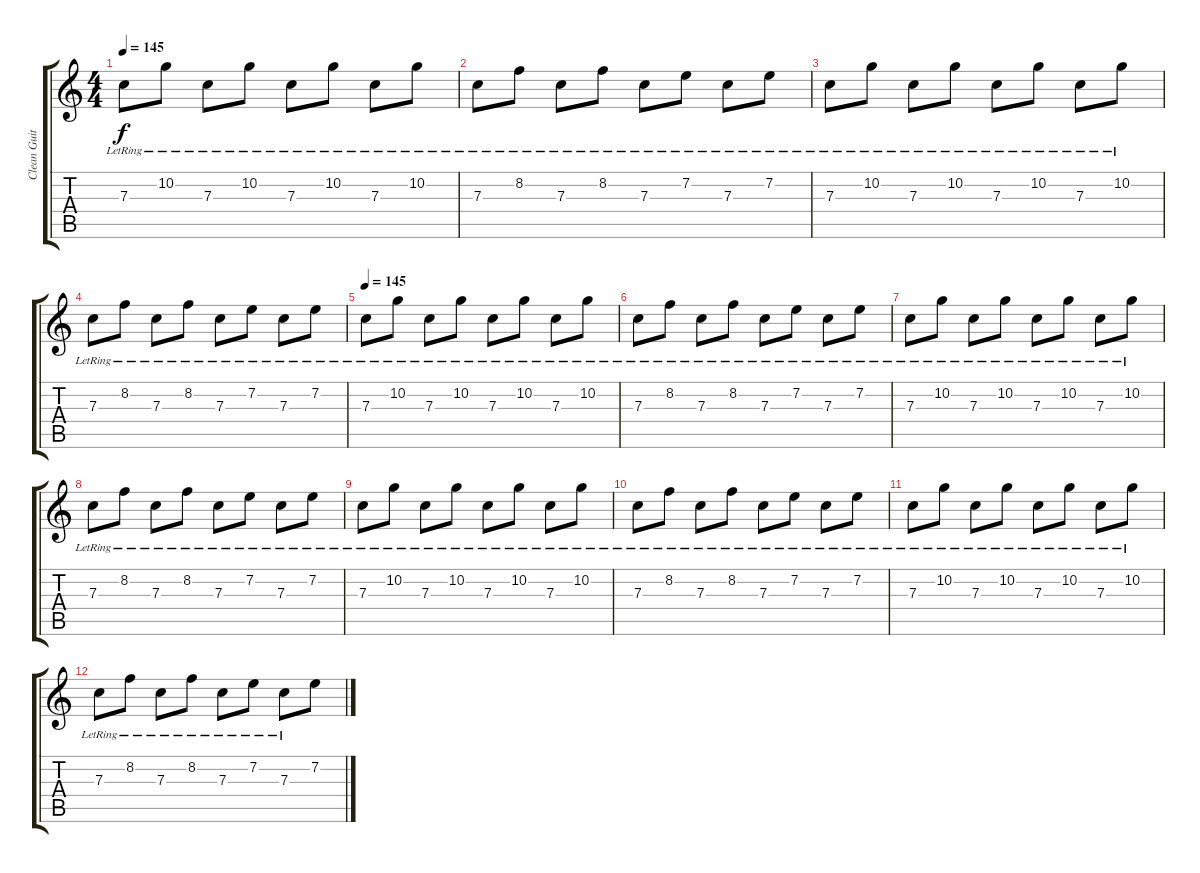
\track ("Clean Guitar" "Clean Guit") {instrument electricguitarclean}
\staff {score tabs}
\tuning (D4 A3 F3 C3 G2 C2) {hide}
\ts (4 4)
\tempo 145
\clef g2
\ks c
7.3{lr}.8{dy f} 10.2{lr}.8 7.3{lr}.8 10.2{lr}.8 7.3{lr}.8 10.2{lr}.8 7.3{lr}.8 10.2{lr}.8 |
7.3{lr}.8 8.2{lr}.8 7.3{lr}.8 8.2{lr}.8 7.3{lr}.8 7.2{lr}.8 7.3{lr}.8 7.2{lr}.8 |
7.3{lr}.8 10.2{lr}.8 7.3{lr}.8 10.2{lr}.8 7.3{lr}.8 10.2{lr}.8 7.3{lr}.8 10.2{lr}.8 |
7.3{lr}.8 8.2{lr}.8 7.3{lr}.8 8.2{lr}.8 7.3{lr}.8 7.2{lr}.8 7.3{lr}.8 7.2{lr}.8 |
\tempo 145
7.3{lr}.8 10.2{lr}.8 7.3{lr}.8 10.2{lr}.8 7.3{lr}.8 10.2{lr}.8 7.3{lr}.8 10.2{lr}.8 |
7.3{lr}.8 8.2{lr}.8 7.3{lr}.8 8.2{lr}.8 7.3{lr}.8 7.2{lr}.8 7.3{lr}.8 7.2{lr}.8 |
7.3{lr}.8 10.2{lr}.8 7.3{lr}.8 10.2{lr}.8 7.3{lr}.8 10.2{lr}.8 7.3{lr}.8 10.2{lr}.8 |
7.3{lr}.8 8.2{lr}.8 7.3{lr}.8 8.2{lr}.8 7.3{lr}.8 7.2{lr}.8 7.3{lr}.8 7.2{lr}.8 |
7.3{lr}.8 10.2{lr}.8 7.3{lr}.8 10.2{lr}.8 7.3{lr}.8 10.2{lr}.8 7.3{lr}.8 10.2{lr}.8 |
7.3{lr}.8 8.2{lr}.8 7.3{lr}.8 8.2{lr}.8 7.3{lr}.8 7.2{lr}.8 7.3{lr}.8 7.2{lr}.8 |
7.3{lr}.8 10.2{lr}.8 7.3{lr}.8 10.2{lr}.8 7.3{lr}.8 10.2{lr}.8 7.3{lr}.8 10.2{lr}.8 |
7.3{lr}.8 8.2{lr}.8 7.3{lr}.8 8.2{lr}.8 7.3{lr}.8 7.2{lr}.8 7.3{lr}.8 7.2.8
